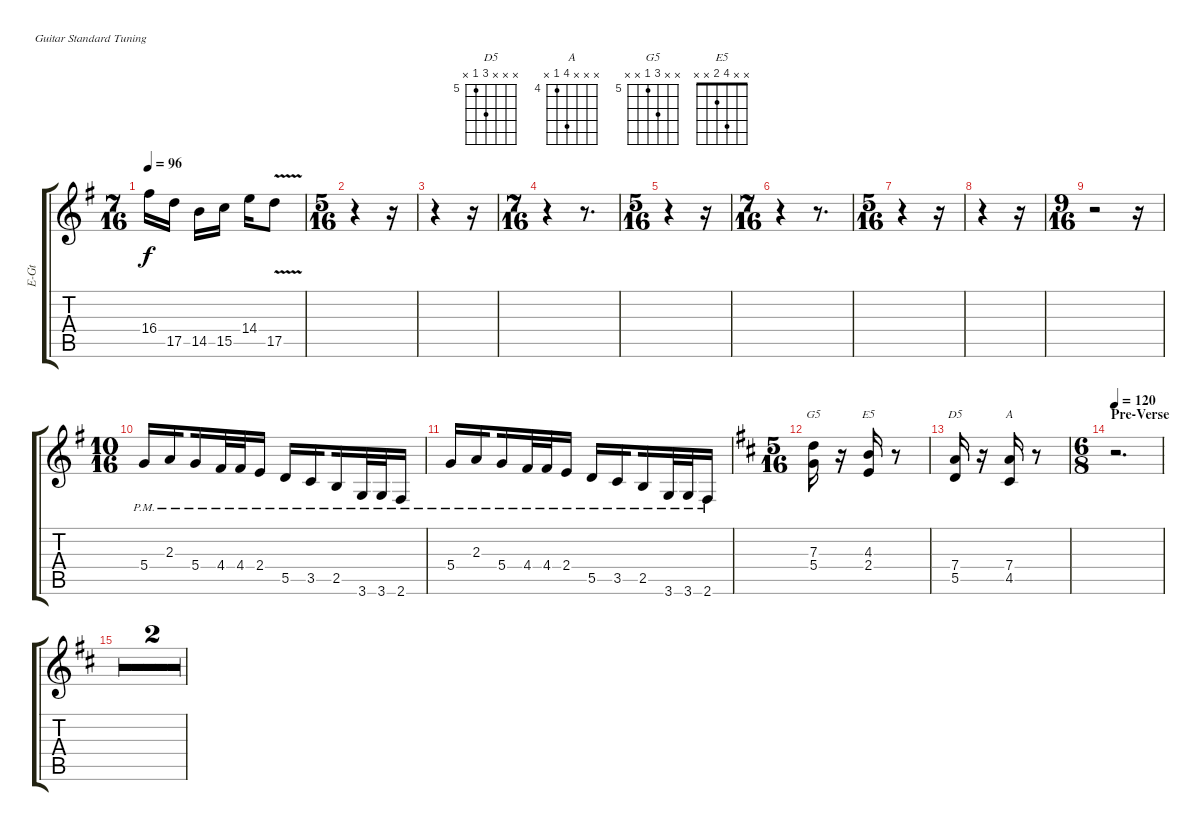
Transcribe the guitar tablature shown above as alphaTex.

\defaultSystemsLayout 4
\bracketExtendMode groupsimilarinstruments
\otherSystemsTrackNameOrientation horizontal
\track ("Rhythm Guitar II" "E-Gt") {multiBarRest instrument distortionguitar}
\staff {score tabs}
\tuning (E4 B3 G3 D3 A2 E2)
\chord ("D5" x x x 7 5 x) {firstfret 5 showfingering false}
\chord ("A" x x x 7 4 x) {firstfret 4 showfingering false}
\chord ("G5" x x 7 5 x x) {firstfret 5 showfingering false}
\chord ("E5" x x 4 2 x x) {showfingering false}
\ts (7 16)
\beaming (8 3 3 1)
\tempo 96
\clef g2
\ks g
16.4{acc #}.16{dy f beam merge} 17.5{acc forcenatural}.16{beam split} 14.5{acc forcenatural}.16{beam merge} 15.5{acc forcenatural}.16{beam split} 14.4{acc forcenatural}.16{beam merge} 17.5{v acc forcenatural}.8 |
\ts (5 16)
\beaming (8 3 3 1)
r.4 r.16 |
r.4 r.16 |
\ts (7 16)
\beaming (8 3 3 1)
r.4 r.8{d} |
\ts (5 16)
\beaming (8 3 3 1)
r.4 r.16 |
\ts (7 16)
\beaming (8 3 3 1)
r.4 r.8{d} |
\ts (5 16)
\beaming (8 3 3 1)
r.4 r.16 |
r.4 r.16 |
\ts (9 16)
\beaming (8 3 3 1)
r.2 r.16 |
\ts (10 16)
\beaming (8 3 3 1)
5.4{pm acc forcenatural}.16 2.3{pm acc forcenatural}.16{beam splitsecondary} 5.4{pm acc forcenatural}.16 4.4{pm acc #}.32 4.4{pm acc #}.32{beam merge} 2.4{pm acc forcenatural}.16{beam split} 5.5{pm acc forcenatural}.16{beam merge} 3.5{pm acc forcenatural}.16{beam splitsecondary} 2.5{pm acc forcenatural}.16 3.6{pm acc forcenatural}.32 3.6{pm acc forcenatural}.32 2.6{pm acc #}.16 |
5.4{pm acc forcenatural}.16 2.3{pm acc forcenatural}.16{beam splitsecondary} 5.4{pm acc forcenatural}.16 4.4{pm acc #}.32 4.4{pm acc #}.32{beam merge} 2.4{pm acc forcenatural}.16{beam split} 5.5{pm acc forcenatural}.16{beam merge} 3.5{pm acc forcenatural}.16{beam splitsecondary} 2.5{pm acc forcenatural}.16 3.6{pm acc forcenatural}.32 3.6{pm acc forcenatural}.32 2.6{pm acc #}.16 |
\ts (5 16)
\beaming (8 3 3 1)
\ks d
(5.4{acc forcenatural} 7.3{acc forcenatural}).16{ch "G5" beam split} r.16{beam split} (4.3{acc forcenatural} 2.4{acc forcenatural}).16{ch "E5" beam split} r.8{beam split} |
(7.4{acc forcenatural} 5.5{acc forcenatural}).16{ch "D5" beam split} r.16{beam split} (4.5{acc #} 7.4{acc forcenatural}).16{ch "A" beam split} r.8 |
\ts (6 8)
\beaming (8 3 3)
\section ("" "Pre-Verse")
\tempo 120
r.2{d} |
r.2{d} |
r.2{d}
